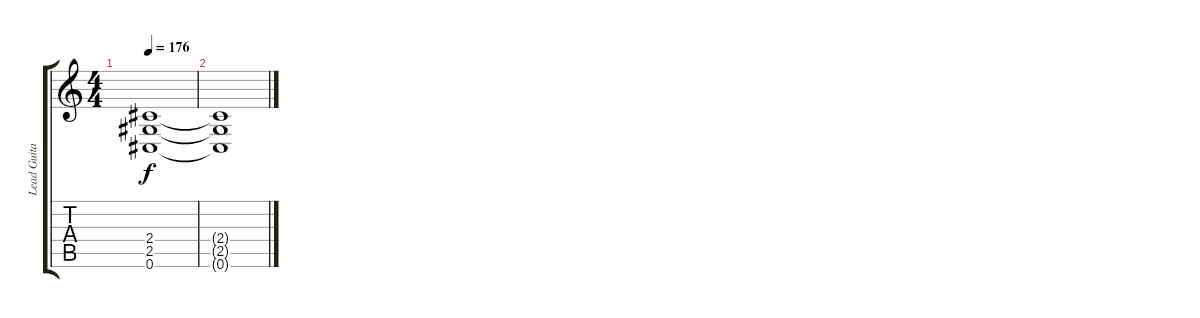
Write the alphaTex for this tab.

\track ("Lead Guitar" "Lead Guita") {instrument distortionguitar}
\staff {score tabs}
\tuning (Db4 Ab3 E3 B2 Gb2 Db2) {hide}
\ts (4 4)
\tempo 176
\clef g2
\ks c
(2.4{t} 2.5{t} 0.6{t}).1{dy f volume 0} |
(2.4{t} 2.5{t} 0.6{t}).1
